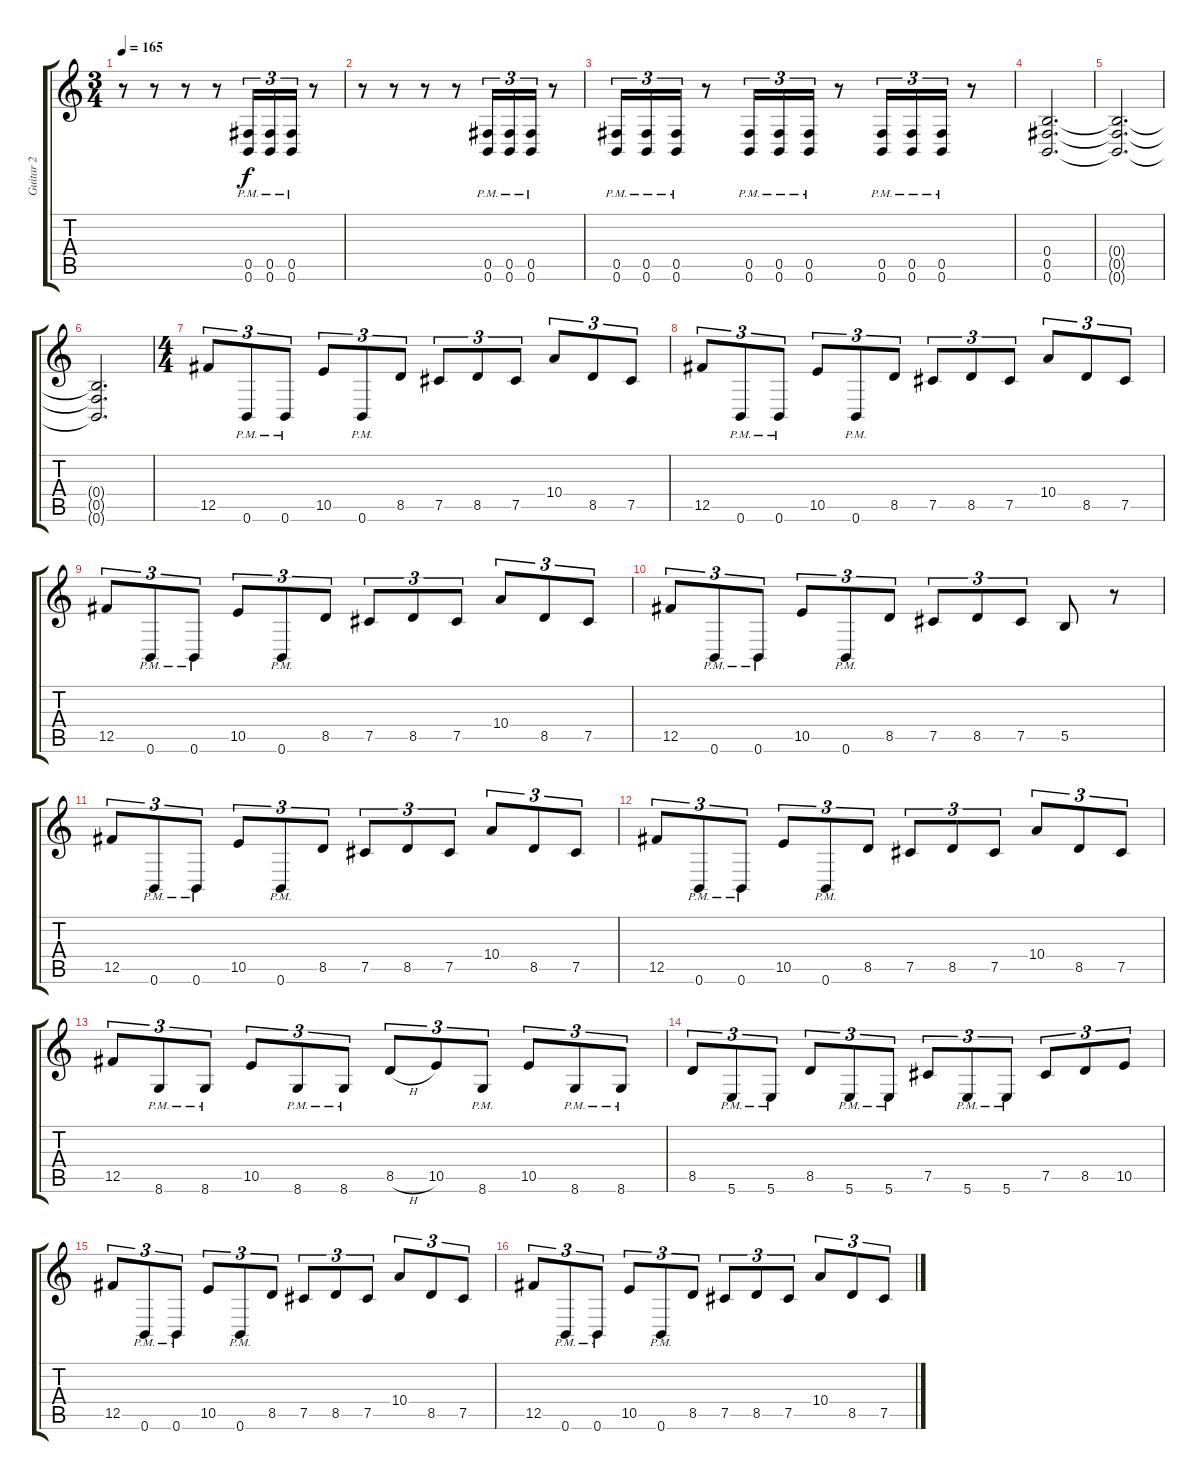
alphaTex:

\track ("Guitar 2" "Guitar 2") {instrument distortionguitar}
\staff {score tabs}
\tuning (Db4 Ab3 E3 B2 Gb2 B1) {hide}
\ts (3 4)
\tempo 165
\clef g2
\ks c
r.8{dy f} r.8 r.8 r.8 (0.5{pm} 0.6{pm}).16{tu (3 2)} (0.5{pm} 0.6{pm}).16{tu (3 2)} (0.5{pm} 0.6{pm}).16{tu (3 2)} r.8 |
r.8 r.8 r.8 r.8 (0.5{pm} 0.6{pm}).16{tu (3 2)} (0.5{pm} 0.6{pm}).16{tu (3 2)} (0.5{pm} 0.6{pm}).16{tu (3 2)} r.8 |
(0.5{pm} 0.6{pm}).16{tu (3 2)} (0.5{pm} 0.6{pm}).16{tu (3 2)} (0.5{pm} 0.6{pm}).16{tu (3 2)} r.8 (0.5{pm} 0.6{pm}).16{tu (3 2)} (0.5{pm} 0.6{pm}).16{tu (3 2)} (0.5{pm} 0.6{pm}).16{tu (3 2)} r.8 (0.5{pm} 0.6{pm}).16{tu (3 2)} (0.5{pm} 0.6{pm}).16{tu (3 2)} (0.5{pm} 0.6{pm}).16{tu (3 2)} r.8 |
(0.4 0.5 0.6).2{d} |
(0.4{t} 0.5{t} 0.6{t}).2{d} |
(0.4{t} 0.5{t} 0.6{t}).2{d} |
\ts (4 4)
12.5.8{tu (3 2)} 0.6{pm}.8{tu (3 2)} 0.6{pm}.8{tu (3 2)} 10.5.8{tu (3 2)} 0.6{pm}.8{tu (3 2)} 8.5.8{tu (3 2)} 7.5.8{tu (3 2)} 8.5.8{tu (3 2)} 7.5.8{tu (3 2)} 10.4.8{tu (3 2)} 8.5.8{tu (3 2)} 7.5.8{tu (3 2)} |
12.5.8{tu (3 2)} 0.6{pm}.8{tu (3 2)} 0.6{pm}.8{tu (3 2)} 10.5.8{tu (3 2)} 0.6{pm}.8{tu (3 2)} 8.5.8{tu (3 2)} 7.5.8{tu (3 2)} 8.5.8{tu (3 2)} 7.5.8{tu (3 2)} 10.4.8{tu (3 2)} 8.5.8{tu (3 2)} 7.5.8{tu (3 2)} |
12.5.8{tu (3 2)} 0.6{pm}.8{tu (3 2)} 0.6{pm}.8{tu (3 2)} 10.5.8{tu (3 2)} 0.6{pm}.8{tu (3 2)} 8.5.8{tu (3 2)} 7.5.8{tu (3 2)} 8.5.8{tu (3 2)} 7.5.8{tu (3 2)} 10.4.8{tu (3 2)} 8.5.8{tu (3 2)} 7.5.8{tu (3 2)} |
12.5.8{tu (3 2)} 0.6{pm}.8{tu (3 2)} 0.6{pm}.8{tu (3 2)} 10.5.8{tu (3 2)} 0.6{pm}.8{tu (3 2)} 8.5.8{tu (3 2)} 7.5.8{tu (3 2)} 8.5.8{tu (3 2)} 7.5.8{tu (3 2)} 5.5.8 r.8 |
12.5.8{tu (3 2)} 0.6{pm}.8{tu (3 2)} 0.6{pm}.8{tu (3 2)} 10.5.8{tu (3 2)} 0.6{pm}.8{tu (3 2)} 8.5.8{tu (3 2)} 7.5.8{tu (3 2)} 8.5.8{tu (3 2)} 7.5.8{tu (3 2)} 10.4.8{tu (3 2)} 8.5.8{tu (3 2)} 7.5.8{tu (3 2)} |
12.5.8{tu (3 2)} 0.6{pm}.8{tu (3 2)} 0.6{pm}.8{tu (3 2)} 10.5.8{tu (3 2)} 0.6{pm}.8{tu (3 2)} 8.5.8{tu (3 2)} 7.5.8{tu (3 2)} 8.5.8{tu (3 2)} 7.5.8{tu (3 2)} 10.4.8{tu (3 2)} 8.5.8{tu (3 2)} 7.5.8{tu (3 2)} |
12.5.8{tu (3 2)} 8.6{pm}.8{tu (3 2)} 8.6{pm}.8{tu (3 2)} 10.5.8{tu (3 2)} 8.6{pm}.8{tu (3 2)} 8.6{pm}.8{tu (3 2)} 8.5{h}.8{tu (3 2)} 10.5.8{tu (3 2)} 8.6{pm}.8{tu (3 2)} 10.5.8{tu (3 2)} 8.6{pm}.8{tu (3 2)} 8.6{pm}.8{tu (3 2)} |
8.5.8{tu (3 2)} 5.6{pm}.8{tu (3 2)} 5.6{pm}.8{tu (3 2)} 8.5.8{tu (3 2)} 5.6{pm}.8{tu (3 2)} 5.6{pm}.8{tu (3 2)} 7.5.8{tu (3 2)} 5.6{pm}.8{tu (3 2)} 5.6{pm}.8{tu (3 2)} 7.5.8{tu (3 2)} 8.5.8{tu (3 2)} 10.5.8{tu (3 2)} |
12.5.8{tu (3 2)} 0.6{pm}.8{tu (3 2)} 0.6{pm}.8{tu (3 2)} 10.5.8{tu (3 2)} 0.6{pm}.8{tu (3 2)} 8.5.8{tu (3 2)} 7.5.8{tu (3 2)} 8.5.8{tu (3 2)} 7.5.8{tu (3 2)} 10.4.8{tu (3 2)} 8.5.8{tu (3 2)} 7.5.8{tu (3 2)} |
12.5.8{tu (3 2)} 0.6{pm}.8{tu (3 2)} 0.6{pm}.8{tu (3 2)} 10.5.8{tu (3 2)} 0.6{pm}.8{tu (3 2)} 8.5.8{tu (3 2)} 7.5.8{tu (3 2)} 8.5.8{tu (3 2)} 7.5.8{tu (3 2)} 10.4.8{tu (3 2)} 8.5.8{tu (3 2)} 7.5.8{tu (3 2)}
